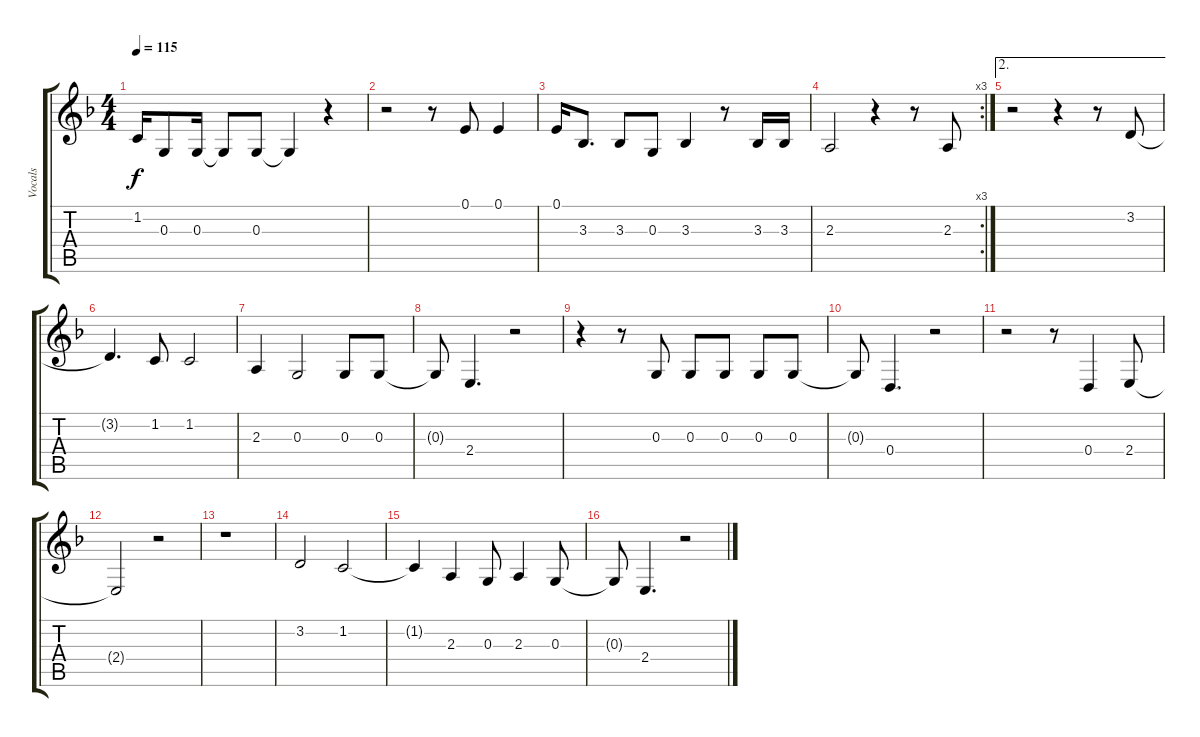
\track ("Vocals" "Vocals") {instrument sopranosax}
\staff {score tabs}
\tuning (E4 B3 G3 D3 A2 E2) {hide}
\ts (4 4)
\tempo 115
\clef g2
\ks dminor
1.2.16{dy f} 0.3.8 0.3.16 0.3{t}.8 0.3.8 0.3{t}.4 r.4 |
r.2 r.8 0.1.8 0.1.4 |
0.1.16 3.3.8{d} 3.3.8 0.3.8 3.3.4 r.8 3.3.16 3.3.16 |
\rc 3
2.3.2 r.4 r.8 2.3.8 |
\ae 2
r.2 r.4 r.8 3.2.8 |
3.2{t}.4{d} 1.2.8 1.2.2 |
2.3.4 0.3.2 0.3.8 0.3.8 |
0.3{t}.8 2.4.4{d} r.2 |
r.4 r.8 0.3.8 0.3.8 0.3.8 0.3.8 0.3.8 |
0.3{t}.8 0.4.4{d} r.2 |
r.2 r.8 0.4.4 2.4.8 |
2.4{t}.2 r.2 |
r.1 |
3.2.2 1.2.2 |
1.2{t}.4 2.3.4 0.3.8 2.3.4 0.3.8 |
0.3{t}.8 2.4.4{d} r.2
